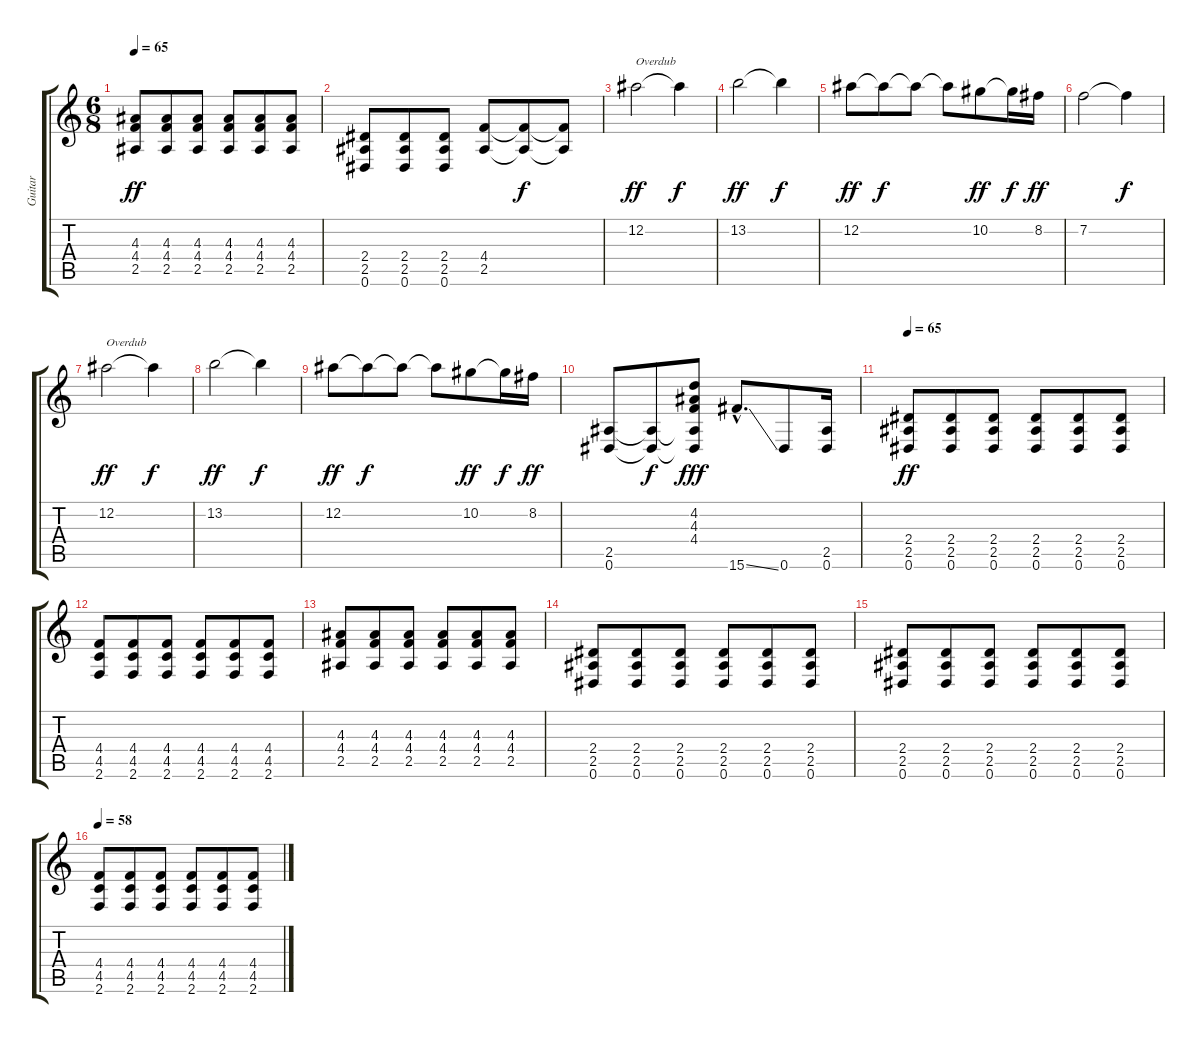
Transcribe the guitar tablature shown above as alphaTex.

\track ("Guitar" "Guitar") {instrument overdrivenguitar}
\staff {score tabs}
\tuning (Eb4 Bb3 Gb3 Db3 Ab2 Eb2) {hide}
\ts (6 8)
\tempo 65
\clef g2
\ks c
(4.3 4.4 2.5).8{dy ff} (4.3 4.4 2.5).8 (4.3 4.4 2.5).8 (4.3 4.4 2.5).8 (4.3 4.4 2.5).8 (4.3 4.4 2.5).8 |
(2.4 2.5 0.6).8 (2.4 2.5 0.6).8 (2.4 2.5 0.6).8 (4.4 2.5).8 (4.4{t} 2.5{t}).8{dy f} (4.4{t} 2.5{t}).8 |
12.2.2{txt "Overdub" dy ff volume 16 instrument altosax} 12.2{t}.4{dy f} |
13.2.2{dy ff} 13.2{t}.4{dy f} |
12.2.8{dy ff} 12.2{t}.8{dy f} 12.2{t}.8 12.2{t}.8 10.2.8{dy ff} 10.2{t}.16{dy f} 8.2.16{dy ff} |
7.2.2 7.2{t}.4{dy f} |
12.2.2{txt "Overdub" dy ff volume 16 instrument altosax} 12.2{t}.4{dy f} |
13.2.2{dy ff} 13.2{t}.4{dy f} |
12.2.8{dy ff} 12.2{t}.8{dy f} 12.2{t}.8 12.2{t}.8 10.2.8{dy ff} 10.2{t}.16{dy f} 8.2.16{dy ff} |
(2.5 0.6).8{volume 16 balance 0 instrument overdrivenguitar} (2.5{t} 0.6{t}).8{dy f} (4.2 4.3 4.4 2.5{t} 0.6{t}).8{dy fff volume 12 instrument guitarfretnoise} 15.6{ss hac}.8{d volume 16 instrument overdrivenguitar} 0.6.8 (2.5 0.6).16 |
\tempo 65
(2.4 2.5 0.6).8{dy ff} (2.4 2.5 0.6).8 (2.4 2.5 0.6).8 (2.4 2.5 0.6).8 (2.4 2.5 0.6).8 (2.4 2.5 0.6).8 |
(4.4 4.5 2.6).8 (4.4 4.5 2.6).8 (4.4 4.5 2.6).8 (4.4 4.5 2.6).8 (4.4 4.5 2.6).8 (4.4 4.5 2.6).8 |
(4.3 4.4 2.5).8 (4.3 4.4 2.5).8 (4.3 4.4 2.5).8 (4.3 4.4 2.5).8 (4.3 4.4 2.5).8 (4.3 4.4 2.5).8 |
(2.4 2.5 0.6).8 (2.4 2.5 0.6).8 (2.4 2.5 0.6).8 (2.4 2.5 0.6).8 (2.4 2.5 0.6).8 (2.4 2.5 0.6).8 |
(2.4 2.5 0.6).8 (2.4 2.5 0.6).8 (2.4 2.5 0.6).8 (2.4 2.5 0.6).8 (2.4 2.5 0.6).8 (2.4 2.5 0.6).8 |
\tempo 58
(4.4 4.5 2.6).8 (4.4 4.5 2.6).8 (4.4 4.5 2.6).8 (4.4 4.5 2.6).8 (4.4 4.5 2.6).8 (4.4 4.5 2.6).8
